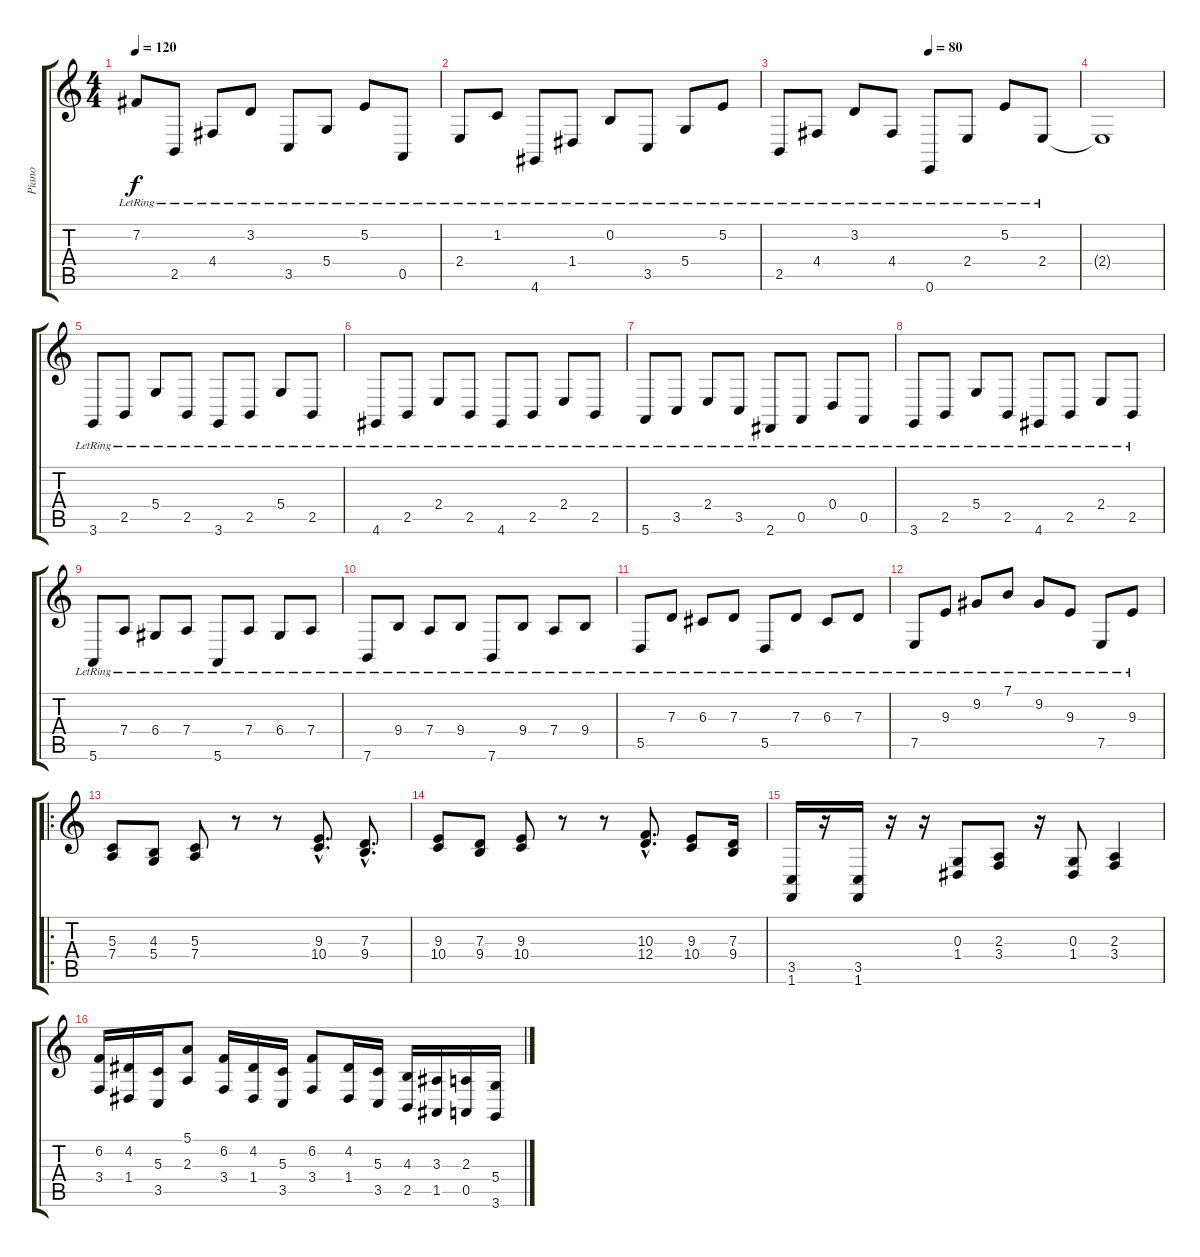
\track ("Piano" "Piano") {instrument brightacousticpiano}
\staff {score tabs}
\tuning (E4 B3 G3 D3 A2 E2) {hide}
\ts (4 4)
\tempo 120
\clef g2
\ks c
7.2{lr}.8{dy f} 2.5{lr}.8 4.4{lr}.8 3.2{lr}.8 3.5{lr}.8 5.4{lr}.8 5.2{lr}.8 0.5{lr}.8 |
2.4{lr}.8 1.2{lr}.8 4.6{lr}.8 1.4{lr}.8 0.2{lr}.8 3.5{lr}.8 5.4{lr}.8 5.2{lr}.8 |
\tempo (80 0.5)
2.5{lr}.8 4.4{lr}.8 3.2{lr}.8 4.4{lr}.8 0.6{lr}.8 2.4{lr}.8 5.2{lr}.8 2.4{lr}.8 |
2.4{t}.1 |
3.6{lr}.8 2.5{lr}.8 5.4{lr}.8 2.5{lr}.8 3.6{lr}.8 2.5{lr}.8 5.4{lr}.8 2.5{lr}.8 |
4.6{lr}.8 2.5{lr}.8 2.4{lr}.8 2.5{lr}.8 4.6{lr}.8 2.5{lr}.8 2.4{lr}.8 2.5{lr}.8 |
5.6{lr}.8 3.5{lr}.8 2.4{lr}.8 3.5{lr}.8 2.6{lr}.8 0.5{lr}.8 0.4{lr}.8 0.5{lr}.8 |
3.6{lr}.8 2.5{lr}.8 5.4{lr}.8 2.5{lr}.8 4.6{lr}.8 2.5{lr}.8 2.4{lr}.8 2.5{lr}.8 |
5.6{lr}.8 7.4{lr}.8 6.4{lr}.8 7.4{lr}.8 5.6{lr}.8 7.4{lr}.8 6.4{lr}.8 7.4{lr}.8 |
7.6{lr}.8 9.4{lr}.8 7.4{lr}.8 9.4{lr}.8 7.6{lr}.8 9.4{lr}.8 7.4{lr}.8 9.4{lr}.8 |
5.5{lr}.8 7.3{lr}.8 6.3{lr}.8 7.3{lr}.8 5.5{lr}.8 7.3{lr}.8 6.3{lr}.8 7.3{lr}.8 |
7.5{lr}.8 9.3{lr}.8 9.2{lr}.8 7.1{lr}.8 9.2{lr}.8 9.3{lr}.8 7.5{lr}.8 9.3{lr}.8 |
\ro
(5.3 7.4).8 (4.3 5.4).8 (5.3 7.4).8 r.8 r.8 (9.3{hac} 10.4{hac}).8{d} (7.3{hac} 9.4{hac}).8{d} |
(9.3 10.4).8 (7.3 9.4).8 (9.3 10.4).8 r.8 r.8 (10.3{hac} 12.4{hac}).8{d} (9.3 10.4).8 (7.3 9.4).16 |
(3.5 1.6).16 r.16 (3.5 1.6).16 r.16 r.16 (0.3 1.4).8 (2.3 3.4).8 r.16 (0.3 1.4).8 (2.3 3.4).4 |
(6.2 3.4).16 (4.2 1.4).16 (5.3 3.5).16 (5.1 2.3).8 (6.2 3.4).16 (4.2 1.4).16 (5.3 3.5).16 (6.2 3.4).8 (4.2 1.4).16 (5.3 3.5).16 (4.3 2.5).16 (3.3 1.5).16 (2.3 0.5).16 (5.4 3.6).16
